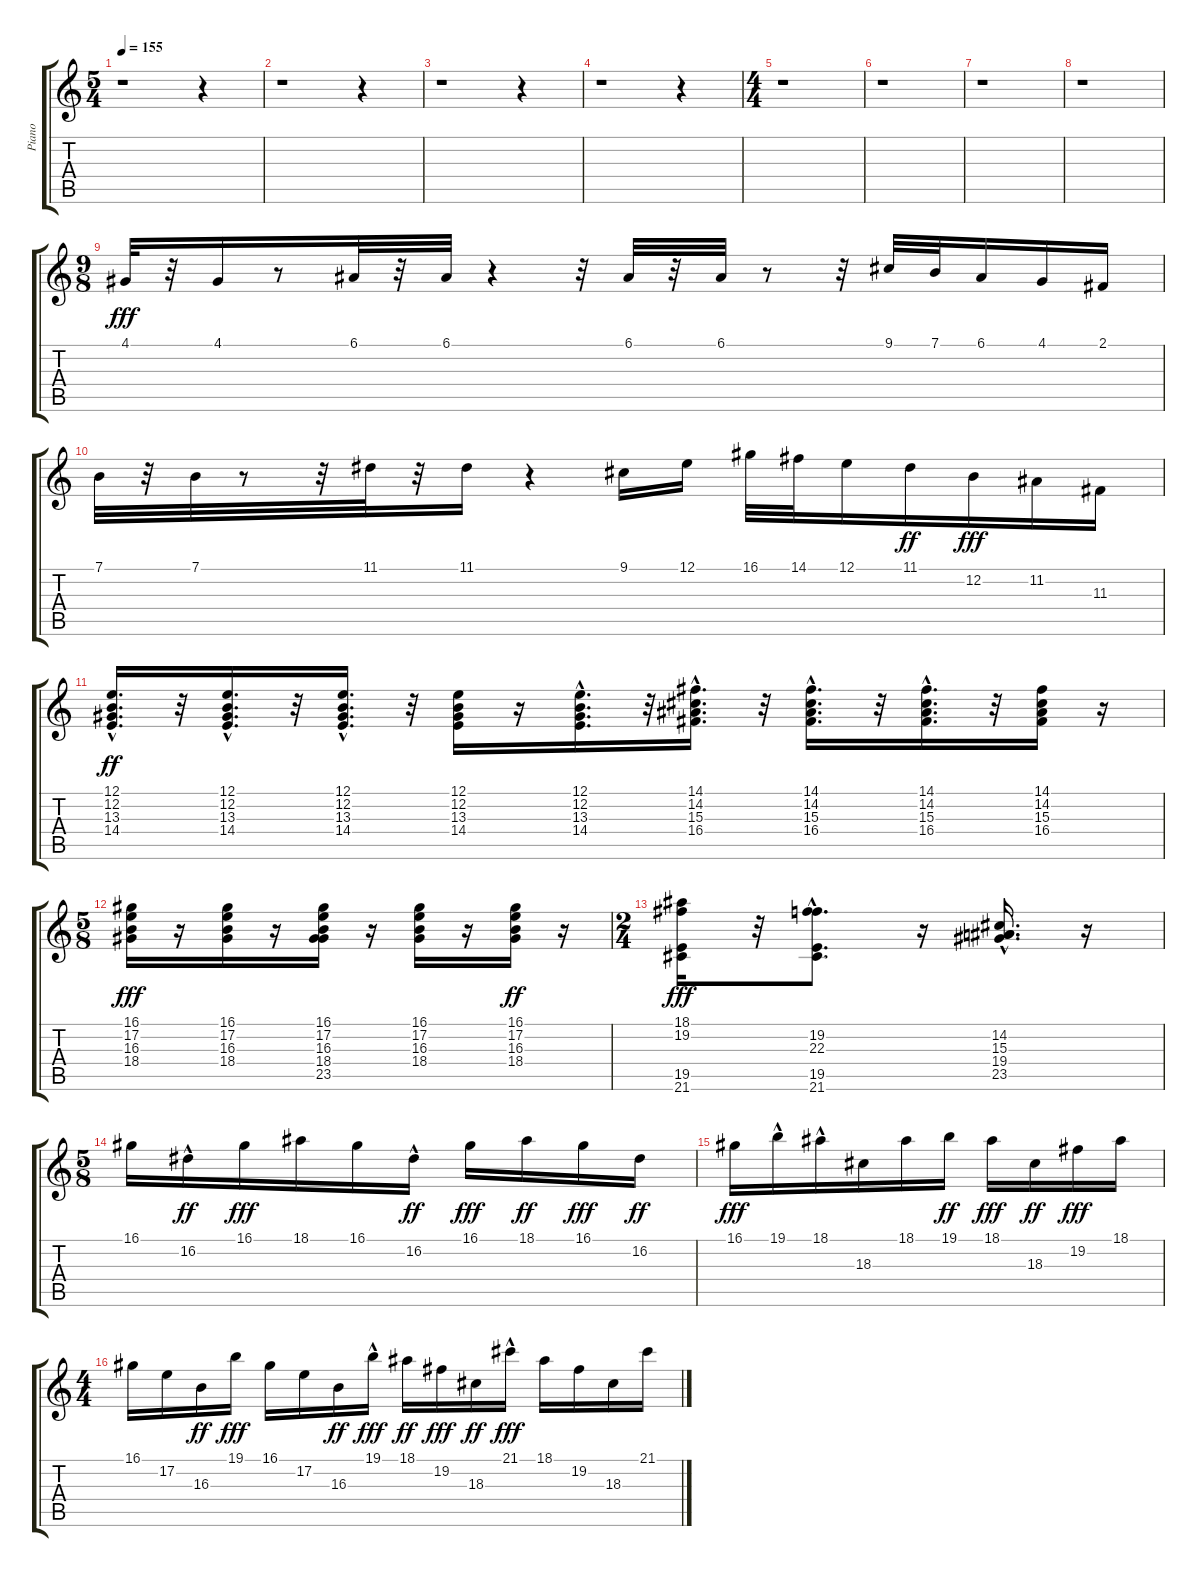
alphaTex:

\track ("Piano               " "Piano     ") {instrument rockorgan}
\staff {score tabs}
\tuning (E4 B3 G3 D3 A2 E2) {hide}
\ts (5 4)
\tempo 155
\clef g2
\ks c
r.1{dy fff} r.4 |
r.1 r.4 |
r.1 r.4 |
r.1 r.4 |
\ts (4 4)
r.1 |
r.1 |
r.1 |
r.1 |
\ts (9 8)
4.1.32{volume 12 instrument electricgrandpiano} r.32 4.1.16 r.8 6.1.32 r.32 6.1.32 r.4 r.32 6.1.32 r.32 6.1.32 r.8 r.32 9.1.32 7.1.32 6.1.16 4.1.16 2.1.16 |
7.1.32 r.32 7.1.32 r.8 r.32 11.1.32 r.32 11.1.16 r.4 9.1.16 12.1.16 16.1.32 14.1.32 12.1.16 11.1.16{dy ff} 12.2.16{dy fff} 11.2.16 11.3.16 |
(12.1 12.2 13.3 14.4{hac}).16{d dy ff volume 10} r.32 (12.1{hac} 12.2 13.3 14.4).16{d} r.32 (12.1{hac} 12.2{hac} 13.3 14.4{hac}).16{d} r.32 (12.1 12.2 13.3 14.4).16 r.16 (12.1{hac} 12.2{hac} 13.3 14.4{hac}).16{d} r.32 (14.1{hac} 14.2 15.3 16.4{hac}).16{d} r.32 (14.1{hac} 14.2{hac} 15.3 16.4).16{d} r.32 (14.1{hac} 14.2{hac} 15.3 16.4{hac}).16{d} r.32 (14.1 14.2 15.3 16.4).16 r.16 |
\ts (5 8)
(16.1 17.2 16.3 18.4).16{dy fff} r.16 (16.1 17.2 16.3 18.4).16 r.16 (16.1 17.2 16.3 18.4 23.5).16 r.16 (16.1 17.2 16.3 18.4).16 r.16 (16.1 17.2 16.3 18.4).16{dy ff} r.16 |
\ts (2 4)
(18.1 19.2 19.5 21.6).16{dy fff} r.32 (19.2{hac} 22.3{hac} 19.5{hac} 21.6{hac}).8{d} r.16 (14.2{hac} 15.3{hac} 19.4{hac} 23.5{hac}).16{d} r.16 |
\ts (5 8)
16.1.16 16.2{hac}.16{dy ff volume 11} 16.1.16{dy fff} 18.1.16 16.1.16 16.2{hac}.16{dy ff} 16.1.16{dy fff} 18.1.16{dy ff} 16.1.16{dy fff} 16.2.16{dy ff} |
16.1.16{dy fff} 19.1{hac}.16 18.1{hac}.16 18.3.16 18.1.16 19.1.16{dy ff} 18.1.16{dy fff} 18.3.16{dy ff} 19.2.16{dy fff} 18.1.16 |
\ts (4 4)
16.1.16 17.2.16 16.3.16{dy ff} 19.1.16{dy fff} 16.1.16 17.2.16 16.3.16{dy ff} 19.1{hac}.16{dy fff} 18.1.16{dy ff} 19.2.16{dy fff} 18.3.16{dy ff} 21.1{hac}.16{dy fff} 18.1.16 19.2.16 18.3.16 21.1.16
